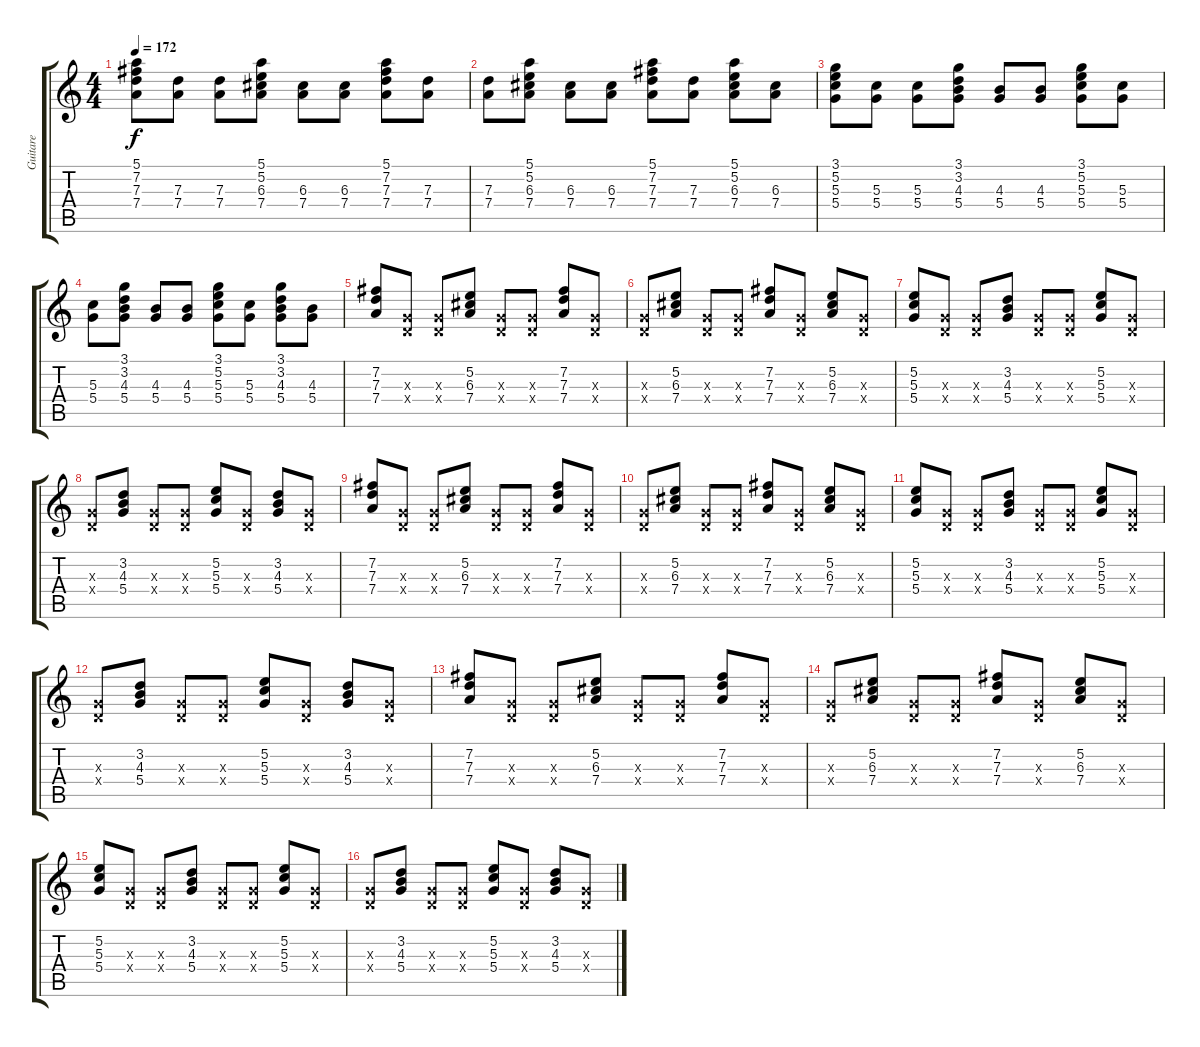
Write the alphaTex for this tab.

\track ("Guitare" "Guitare") {instrument electricguitarmuted}
\staff {score tabs}
\tuning (E4 B3 G3 D3 A2 E2) {hide}
\ts (4 4)
\tempo 172
\clef g2
\ks c
(5.1 7.2 7.3 7.4).8{dy f instrument electricguitarmuted} (7.3 7.4).8 (7.3 7.4).8 (5.1 5.2 6.3 7.4).8 (6.3 7.4).8 (6.3 7.4).8 (5.1 7.2 7.3 7.4).8 (7.3 7.4).8 |
(7.3 7.4).8 (5.1 5.2 6.3 7.4).8 (6.3 7.4).8 (6.3 7.4).8 (5.1 7.2 7.3 7.4).8 (7.3 7.4).8 (5.1 5.2 6.3 7.4).8 (6.3 7.4).8 |
(3.1 5.2 5.3 5.4).8 (5.3 5.4).8 (5.3 5.4).8 (3.1 3.2 4.3 5.4).8 (4.3 5.4).8 (4.3 5.4).8 (3.1 5.2 5.3 5.4).8 (5.3 5.4).8 |
(5.3 5.4).8 (3.1 3.2 4.3 5.4).8 (4.3 5.4).8 (4.3 5.4).8 (3.1 5.2 5.3 5.4).8 (5.3 5.4).8 (3.1 3.2 4.3 5.4).8 (4.3 5.4).8 |
(7.2 7.3 7.4).8 (0.3{x} 0.4{x}).8 (0.3{x} 0.4{x}).8 (5.2 6.3 7.4).8 (0.3{x} 0.4{x}).8 (0.3{x} 0.4{x}).8 (7.2 7.3 7.4).8 (0.3{x} 0.4{x}).8 |
(0.3{x} 0.4{x}).8 (5.2 6.3 7.4).8 (0.3{x} 0.4{x}).8 (0.3{x} 0.4{x}).8 (7.2 7.3 7.4).8 (0.3{x} 0.4{x}).8 (5.2 6.3 7.4).8 (0.3{x} 0.4{x}).8 |
(5.2 5.3 5.4).8 (0.3{x} 0.4{x}).8 (0.3{x} 0.4{x}).8 (3.2 4.3 5.4).8 (0.3{x} 0.4{x}).8 (0.3{x} 0.4{x}).8 (5.2 5.3 5.4).8 (0.3{x} 0.4{x}).8 |
(0.3{x} 0.4{x}).8 (3.2 4.3 5.4).8 (0.3{x} 0.4{x}).8 (0.3{x} 0.4{x}).8 (5.2 5.3 5.4).8 (0.3{x} 0.4{x}).8 (3.2 4.3 5.4).8 (0.3{x} 0.4{x}).8 |
(7.2 7.3 7.4).8 (0.3{x} 0.4{x}).8 (0.3{x} 0.4{x}).8 (5.2 6.3 7.4).8 (0.3{x} 0.4{x}).8 (0.3{x} 0.4{x}).8 (7.2 7.3 7.4).8 (0.3{x} 0.4{x}).8 |
(0.3{x} 0.4{x}).8 (5.2 6.3 7.4).8 (0.3{x} 0.4{x}).8 (0.3{x} 0.4{x}).8 (7.2 7.3 7.4).8 (0.3{x} 0.4{x}).8 (5.2 6.3 7.4).8 (0.3{x} 0.4{x}).8 |
(5.2 5.3 5.4).8 (0.3{x} 0.4{x}).8 (0.3{x} 0.4{x}).8 (3.2 4.3 5.4).8 (0.3{x} 0.4{x}).8 (0.3{x} 0.4{x}).8 (5.2 5.3 5.4).8 (0.3{x} 0.4{x}).8 |
(0.3{x} 0.4{x}).8 (3.2 4.3 5.4).8 (0.3{x} 0.4{x}).8 (0.3{x} 0.4{x}).8 (5.2 5.3 5.4).8 (0.3{x} 0.4{x}).8 (3.2 4.3 5.4).8 (0.3{x} 0.4{x}).8 |
(7.2 7.3 7.4).8 (0.3{x} 0.4{x}).8 (0.3{x} 0.4{x}).8 (5.2 6.3 7.4).8 (0.3{x} 0.4{x}).8 (0.3{x} 0.4{x}).8 (7.2 7.3 7.4).8 (0.3{x} 0.4{x}).8 |
(0.3{x} 0.4{x}).8 (5.2 6.3 7.4).8 (0.3{x} 0.4{x}).8 (0.3{x} 0.4{x}).8 (7.2 7.3 7.4).8 (0.3{x} 0.4{x}).8 (5.2 6.3 7.4).8 (0.3{x} 0.4{x}).8 |
(5.2 5.3 5.4).8 (0.3{x} 0.4{x}).8 (0.3{x} 0.4{x}).8 (3.2 4.3 5.4).8 (0.3{x} 0.4{x}).8 (0.3{x} 0.4{x}).8 (5.2 5.3 5.4).8 (0.3{x} 0.4{x}).8 |
(0.3{x} 0.4{x}).8 (3.2 4.3 5.4).8 (0.3{x} 0.4{x}).8 (0.3{x} 0.4{x}).8 (5.2 5.3 5.4).8 (0.3{x} 0.4{x}).8 (3.2 4.3 5.4).8 (0.3{x} 0.4{x}).8
